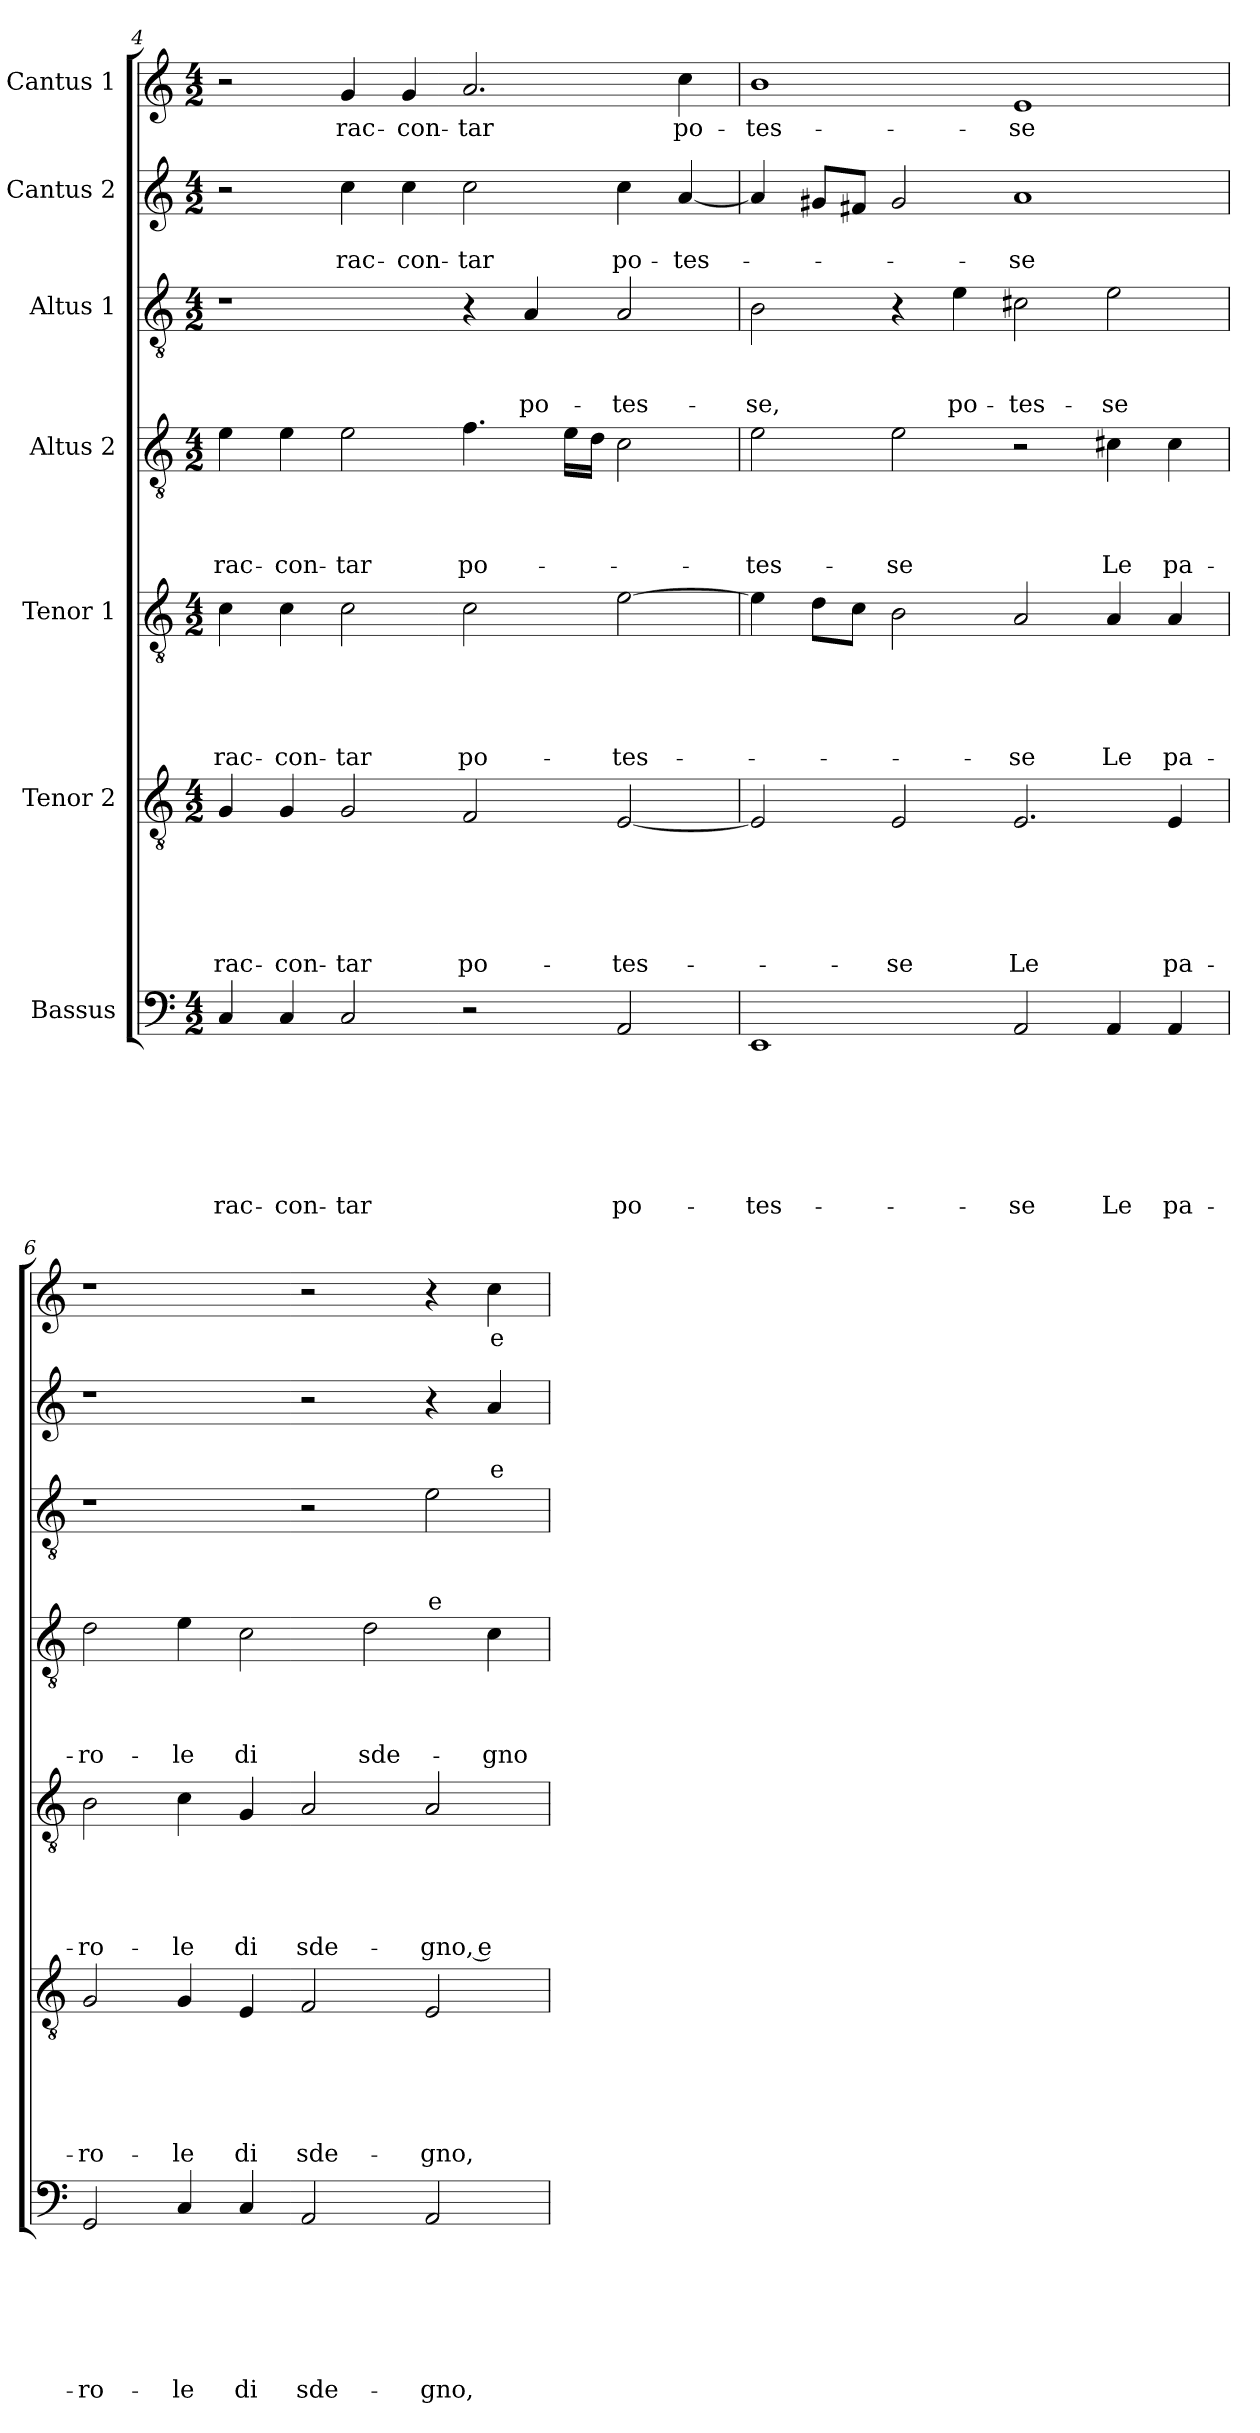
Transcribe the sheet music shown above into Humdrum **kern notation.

**kern	**text	**text	**text	**text	**text	**text	**text	**kern	**text	**text	**text	**text	**text	**text	**kern	**text	**text	**text	**text	**text	**kern	**text	**text	**text	**text	**kern	**text	**text	**text	**kern	**text	**text	**kern	**text
*part7	*part7	*part7	*part7	*part7	*part7	*part7	*part7	*part6	*part6	*part6	*part6	*part6	*part6	*part6	*part5	*part5	*part5	*part5	*part5	*part5	*part4	*part4	*part4	*part4	*part4	*part3	*part3	*part3	*part3	*part2	*part2	*part2	*part1	*part1
*staff7	*staff7	*staff7	*staff7	*staff7	*staff7	*staff7	*staff7	*staff6	*staff6	*staff6	*staff6	*staff6	*staff6	*staff6	*staff5	*staff5	*staff5	*staff5	*staff5	*staff5	*staff4	*staff4	*staff4	*staff4	*staff4	*staff3	*staff3	*staff3	*staff3	*staff2	*staff2	*staff2	*staff1	*staff1
*I"Bassus	*	*	*	*	*	*	*	*I"Tenor 2	*	*	*	*	*	*	*I"Tenor 1	*	*	*	*	*	*I"Altus 2	*	*	*	*	*I"Altus 1	*	*	*	*I"Cantus 2	*	*	*I"Cantus 1	*
*clefF4	*	*	*	*	*	*	*	*clefGv2	*	*	*	*	*	*	*clefGv2	*	*	*	*	*	*clefGv2	*	*	*	*	*clefGv2	*	*	*	*clefG2	*	*	*clefG2	*
*k[]	*	*	*	*	*	*	*	*k[]	*	*	*	*	*	*	*k[]	*	*	*	*	*	*k[]	*	*	*	*	*k[]	*	*	*	*k[]	*	*	*k[]	*
*a:	*	*	*	*	*	*	*	*a:	*	*	*	*	*	*	*a:	*	*	*	*	*	*a:	*	*	*	*	*a:	*	*	*	*a:	*	*	*a:	*
*M4/2	*	*	*	*	*	*	*	*M4/2	*	*	*	*	*	*	*M4/2	*	*	*	*	*	*M4/2	*	*	*	*	*M4/2	*	*	*	*M4/2	*	*	*M4/2	*
=4	=4	=4	=4	=4	=4	=4	=4	=4	=4	=4	=4	=4	=4	=4	=4	=4	=4	=4	=4	=4	=4	=4	=4	=4	=4	=4	=4	=4	=4	=4	=4	=4	=4	=4
!	!	!	!	!	!	!	!LO:LY:b	!	!	!	!	!	!	!LO:LY:b	!	!	!	!	!	!LO:LY:b	!	!	!	!	!LO:LY:b	!	!	!	!	!	!	!	!	!
4C/	.	.	.	.	.	.	rac-	4G/	.	.	.	.	.	rac-	4c\	.	.	.	.	rac-	4e\	.	.	.	rac-	1r	.	.	.	2r	.	.	2r	.
!	!	!	!	!	!	!	!LO:LY:b	!	!	!	!	!	!	!LO:LY:b	!	!	!	!	!	!LO:LY:b	!	!	!	!	!LO:LY:b	!	!	!	!	!	!	!	!	!
4C/	.	.	.	.	.	.	-con-	4G/	.	.	.	.	.	-con-	4c\	.	.	.	.	-con-	4e\	.	.	.	-con-	.	.	.	.	.	.	.	.	.
!	!	!	!	!	!	!	!LO:LY:b	!	!	!	!	!	!	!LO:LY:b	!	!	!	!	!	!LO:LY:b	!	!	!	!	!LO:LY:b	!	!	!	!	!	!	!LO:LY:b	!	!LO:LY:b
2C/	.	.	.	.	.	.	-tar	2G/	.	.	.	.	.	-tar	2c\	.	.	.	.	-tar	2e\	.	.	.	-tar	.	.	.	.	4cc\	.	rac-	4g/	rac-
!	!	!	!	!	!	!	!	!	!	!	!	!	!	!	!	!	!	!	!	!	!	!	!	!	!	!	!	!	!	!	!	!LO:LY:b	!	!LO:LY:b
.	.	.	.	.	.	.	.	.	.	.	.	.	.	.	.	.	.	.	.	.	.	.	.	.	.	.	.	.	.	4cc\	.	-con-	4g/	-con-
!	!	!	!	!	!	!	!	!	!	!	!	!	!	!LO:LY:b	!	!	!	!	!	!LO:LY:b	!	!	!	!	!LO:LY:b	!	!	!	!	!	!	!LO:LY:b	!	!LO:LY:b
2r	.	.	.	.	.	.	.	2F/	.	.	.	.	.	po-	2c\	.	.	.	.	po-	4.f\	.	.	.	po-	4r	.	.	.	2cc\	.	-tar	2.a/	-tar
!	!	!	!	!	!	!	!	!	!	!	!	!	!	!	!	!	!	!	!	!	!	!	!	!	!	!	!	!	!LO:LY:b	!	!	!	!	!
.	.	.	.	.	.	.	.	.	.	.	.	.	.	.	.	.	.	.	.	.	.	.	.	.	.	4A/	.	.	po-	.	.	.	.	.
.	.	.	.	.	.	.	.	.	.	.	.	.	.	.	.	.	.	.	.	.	16e\LL	.	.	.	.	.	.	.	.	.	.	.	.	.
.	.	.	.	.	.	.	.	.	.	.	.	.	.	.	.	.	.	.	.	.	16d\JJ	.	.	.	.	.	.	.	.	.	.	.	.	.
!	!	!	!	!	!	!	!LO:LY:b	!	!	!	!	!	!	!LO:LY:b	!	!	!	!	!	!LO:LY:b	!	!	!	!	!	!	!	!	!LO:LY:b	!	!	!LO:LY:b	!	!
2AA/	.	.	.	.	.	.	po-	[2E/	.	.	.	.	.	-tes-	[2e\	.	.	.	.	-tes-	2c\	.	.	.	.	2A/	.	.	-tes-	4cc\	.	po-	.	.
!	!	!	!	!	!	!	!	!	!	!	!	!	!	!	!	!	!	!	!	!	!	!	!	!	!	!	!	!	!	!	!	!LO:LY:b	!	!LO:LY:b
.	.	.	.	.	.	.	.	.	.	.	.	.	.	.	.	.	.	.	.	.	.	.	.	.	.	.	.	.	.	[4a/	.	-tes-	4cc\	po-
!!LO:LB:g=z
=5	=5	=5	=5	=5	=5	=5	=5	=5	=5	=5	=5	=5	=5	=5	=5	=5	=5	=5	=5	=5	=5	=5	=5	=5	=5	=5	=5	=5	=5	=5	=5	=5	=5	=5
!	!	!	!	!	!	!	!LO:LY:b	!	!	!	!	!	!	!	!	!	!	!	!	!	!	!	!	!	!LO:LY:b	!	!	!	!LO:LY:b	!	!	!	!	!LO:LY:b
1EE	.	.	.	.	.	.	-tes-	2E/]	.	.	.	.	.	.	4e\]	.	.	.	.	.	2e\	.	.	.	-tes-	2B\	.	.	-se,	4a/]	.	.	1b	-tes-
.	.	.	.	.	.	.	.	.	.	.	.	.	.	.	8d\L	.	.	.	.	.	.	.	.	.	.	.	.	.	.	8g#X/L	.	.	.	.
.	.	.	.	.	.	.	.	.	.	.	.	.	.	.	8c\J	.	.	.	.	.	.	.	.	.	.	.	.	.	.	8f#X/J	.	.	.	.
!	!	!	!	!	!	!	!	!	!	!	!	!	!	!LO:LY:b	!	!	!	!	!	!	!	!	!	!	!LO:LY:b	!	!	!	!	!	!	!	!	!
.	.	.	.	.	.	.	.	2E/	.	.	.	.	.	-se	2B\	.	.	.	.	.	2e\	.	.	.	-se	4r	.	.	.	2g#/	.	.	.	.
!	!	!	!	!	!	!	!	!	!	!	!	!	!	!	!	!	!	!	!	!	!	!	!	!	!	!	!	!	!LO:LY:b	!	!	!	!	!
.	.	.	.	.	.	.	.	.	.	.	.	.	.	.	.	.	.	.	.	.	.	.	.	.	.	4e\	.	.	po-	.	.	.	.	.
!	!	!	!	!	!	!	!LO:LY:b	!	!	!	!	!	!	!LO:LY:b	!	!	!	!	!	!LO:LY:b	!	!	!	!	!	!	!	!	!LO:LY:b	!	!	!LO:LY:b	!	!LO:LY:b
2AA/	.	.	.	.	.	.	-se	2.E/	.	.	.	.	.	Le	2A/	.	.	.	.	-se	2r	.	.	.	.	2c#X\	.	.	-tes-	1a	.	-se	1e	-se
!	!	!	!	!	!	!	!LO:LY:b	!	!	!	!	!	!	!	!	!	!	!	!	!LO:LY:b	!	!	!	!	!LO:LY:b	!	!	!	!LO:LY:b	!	!	!	!	!
4AA/	.	.	.	.	.	.	Le	.	.	.	.	.	.	.	4A/	.	.	.	.	Le	4c#X\	.	.	.	Le	2e\	.	.	-se	.	.	.	.	.
!	!	!	!	!	!	!	!LO:LY:b	!	!	!	!	!	!	!LO:LY:b	!	!	!	!	!	!LO:LY:b	!	!	!	!	!LO:LY:b	!	!	!	!	!	!	!	!	!
4AA/	.	.	.	.	.	.	pa-	4E/	.	.	.	.	.	pa-	4A/	.	.	.	.	pa-	4c#\	.	.	.	pa-	.	.	.	.	.	.	.	.	.
=6	=6	=6	=6	=6	=6	=6	=6	=6	=6	=6	=6	=6	=6	=6	=6	=6	=6	=6	=6	=6	=6	=6	=6	=6	=6	=6	=6	=6	=6	=6	=6	=6	=6	=6
!	!	!	!	!	!	!	!LO:LY:b	!	!	!	!	!	!	!LO:LY:b	!	!	!	!	!	!LO:LY:b	!	!	!	!	!LO:LY:b	!	!	!	!	!	!	!	!	!
2GG/	.	.	.	.	.	.	-ro-	2G/	.	.	.	.	.	-ro-	2B\	.	.	.	.	-ro-	2d\	.	.	.	-ro-	1r	.	.	.	1r	.	.	1r	.
!	!	!	!	!	!	!	!LO:LY:b	!	!	!	!	!	!	!LO:LY:b	!	!	!	!	!	!LO:LY:b	!	!	!	!	!LO:LY:b	!	!	!	!	!	!	!	!	!
4C/	.	.	.	.	.	.	-le	4G/	.	.	.	.	.	-le	4c\	.	.	.	.	-le	4e\	.	.	.	-le	.	.	.	.	.	.	.	.	.
!	!	!	!	!	!	!	!LO:LY:b	!	!	!	!	!	!	!LO:LY:b	!	!	!	!	!	!LO:LY:b	!	!	!	!	!LO:LY:b	!	!	!	!	!	!	!	!	!
4C/	.	.	.	.	.	.	di	4E/	.	.	.	.	.	di	4G/	.	.	.	.	di	2c\	.	.	.	di	.	.	.	.	.	.	.	.	.
!	!	!	!	!	!	!	!LO:LY:b	!	!	!	!	!	!	!LO:LY:b	!	!	!	!	!	!LO:LY:b	!	!	!	!	!	!	!	!	!	!	!	!	!	!
2AA/	.	.	.	.	.	.	sde-	2F/	.	.	.	.	.	sde-	2A/	.	.	.	.	sde-	.	.	.	.	.	2r	.	.	.	2r	.	.	2r	.
!	!	!	!	!	!	!	!	!	!	!	!	!	!	!	!	!	!	!	!	!	!	!	!	!	!LO:LY:b	!	!	!	!	!	!	!	!	!
.	.	.	.	.	.	.	.	.	.	.	.	.	.	.	.	.	.	.	.	.	2d\	.	.	.	sde-	.	.	.	.	.	.	.	.	.
!	!	!	!	!	!	!	!LO:LY:b	!	!	!	!	!	!	!LO:LY:b	!	!	!	!	!	!LO:LY:b	!	!	!	!	!	!	!	!	!LO:LY:b	!	!	!	!	!
2AA/	.	.	.	.	.	.	-gno,	2E/	.	.	.	.	.	-gno,	2A/	.	.	.	.	-gno, e	.	.	.	.	.	2e\	.	.	e	4r	.	.	4r	.
!	!	!	!	!	!	!	!	!	!	!	!	!	!	!	!	!	!	!	!	!	!	!	!	!	!LO:LY:b	!	!	!	!	!	!	!LO:LY:b	!	!LO:LY:b
.	.	.	.	.	.	.	.	.	.	.	.	.	.	.	.	.	.	.	.	.	4c\	.	.	.	-gno	.	.	.	.	4a/	.	e	4cc\	e
=	=	=	=	=	=	=	=	=	=	=	=	=	=	=	=	=	=	=	=	=	=	=	=	=	=	=	=	=	=	=	=	=	=	=
*-	*-	*-	*-	*-	*-	*-	*-	*-	*-	*-	*-	*-	*-	*-	*-	*-	*-	*-	*-	*-	*-	*-	*-	*-	*-	*-	*-	*-	*-	*-	*-	*-	*-	*-
